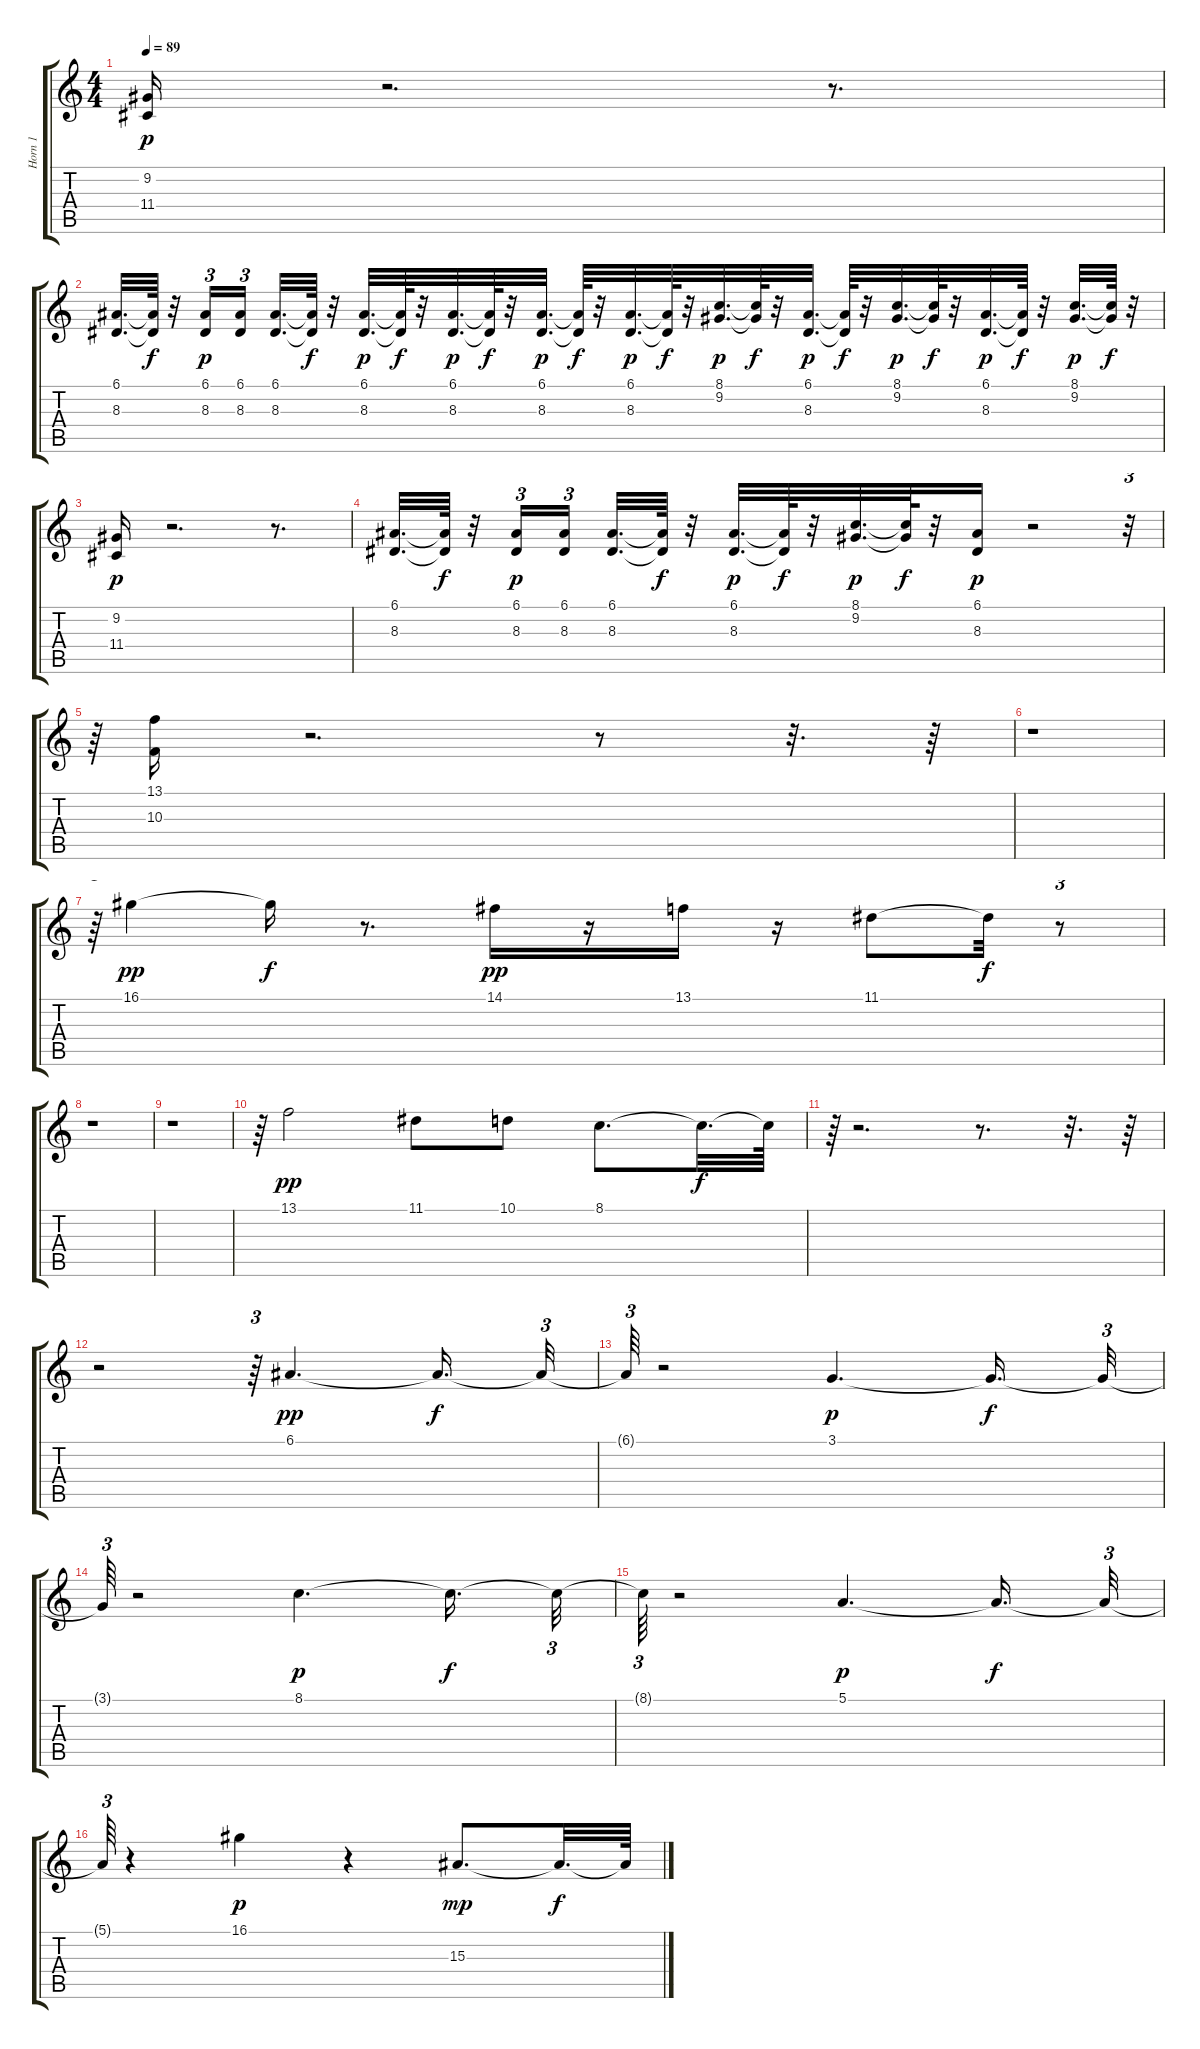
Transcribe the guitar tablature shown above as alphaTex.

\track ("Horn 1" "Horn 1") {instrument frenchhorn}
\staff {score tabs}
\tuning (E4 B3 G3 D3 A2 E2) {hide}
\ts (4 4)
\tempo 89
\clef g2
\ks c
(9.2 11.4).16{dy p} r.2{d} r.8{d} |
(6.1 8.3).32{d} (6.1{t} 8.3{t}).64{dy f} r.32 (6.1 8.3).16{tu (3 2) dy p} (6.1 8.3).16{tu (3 2) beam splitsecondary} (6.1 8.3).32{d} (6.1{t} 8.3{t}).64{dy f} r.32 (6.1 8.3).32{d dy p} (6.1{t} 8.3{t}).64{dy f} r.32 (6.1 8.3).32{d dy p} (6.1{t} 8.3{t}).64{dy f} r.32 (6.1 8.3).32{d dy p} (6.1{t} 8.3{t}).64{dy f} r.32 (6.1 8.3).32{d dy p} (6.1{t} 8.3{t}).64{dy f} r.32 (8.1 9.2).32{d dy p} (8.1{t} 9.2{t}).64{dy f} r.32 (6.1 8.3).32{d dy p} (6.1{t} 8.3{t}).64{dy f} r.32 (8.1 9.2).32{d dy p} (8.1{t} 9.2{t}).64{dy f} r.32 (6.1 8.3).32{d dy p} (6.1{t} 8.3{t}).64{dy f} r.32 (8.1 9.2).32{d dy p} (8.1{t} 9.2{t}).64{dy f} r.32 |
(9.2 11.4).16{dy p} r.2{d} r.8{d} |
(6.1 8.3).32{d} (6.1{t} 8.3{t}).64{dy f} r.32 (6.1 8.3).16{tu (3 2) dy p} (6.1 8.3).16{tu (3 2) beam splitsecondary} (6.1 8.3).32{d} (6.1{t} 8.3{t}).64{dy f} r.32 (6.1 8.3).32{d dy p} (6.1{t} 8.3{t}).64{dy f} r.32 (8.1 9.2).32{d dy p} (8.1{t} 9.2{t}).64{dy f} r.32 (6.1 8.3).16{dy p} r.2 r.32{tu (3 2)} |
r.64{tu (3 2)} (13.1 10.3).16 r.2{d} r.8 r.32{d} r.64 |
r.1 |
r.64{tu (3 2)} 16.1.4{dy pp} 16.1{t}.16{dy f} r.8{d} 14.1.16{dy pp} r.16 13.1.16 r.16 11.1.8 11.1{t}.32{dy f} r.8{tu (3 2)} |
r.1 |
r.1 |
r.64{tu (3 2)} 13.1.2{dy pp} 11.1.8 10.1.8 8.1.8{d} 8.1{t}.32{d dy f} 8.1{t}.64 |
r.64{tu (3 2)} r.2{d} r.8{d} r.32{d} r.64 |
r.2 r.64{tu (3 2)} 6.1.4{d dy pp} 6.1{t}.16{d dy f} 6.1{t}.32{tu (3 2)} |
6.1{t}.64{tu (3 2)} r.2 3.1.4{d dy p} 3.1{t}.16{d dy f} 3.1{t}.32{tu (3 2)} |
3.1{t}.64{tu (3 2)} r.2 8.1.4{d dy p} 8.1{t}.16{d dy f} 8.1{t}.32{tu (3 2)} |
8.1{t}.64{tu (3 2)} r.2 5.1.4{d dy p} 5.1{t}.16{d dy f} 5.1{t}.32{tu (3 2)} |
5.1{t}.64{tu (3 2)} r.4 16.1.4{dy p} r.4 15.3.8{d dy mp} 15.3{t}.32{d dy f} 15.3{t}.64
